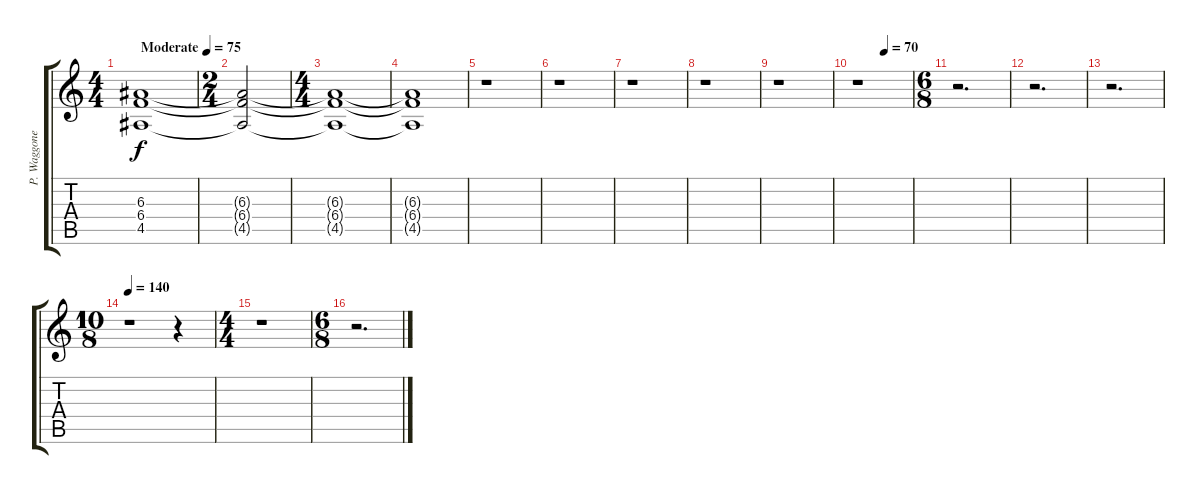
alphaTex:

\track ("P. Waggoner Gtr." "P. Waggone") {instrument distortionguitar}
\staff {score tabs}
\tuning (Db4 Ab3 E3 B2 Gb2 Db2) {hide}
\ts (4 4)
\tempo (75 "Moderate")
\clef g2
\ks c
(6.3 6.4 4.5).1{dy f instrument distortionguitar} |
\ts (2 4)
(6.3{t} 6.4{t} 4.5{t}).2{volume 0} |
\ts (4 4)
(6.3{t} 6.4{t} 4.5{t}).1 |
(6.3{t} 6.4{t} 4.5{t}).1 |
r.1 |
r.1 |
r.1 |
r.1 |
r.1 |
\tempo (70 0.5)
r.1 |
\ts (6 8)
r.2{d} |
r.2{d} |
r.2{d} |
\ts (10 8)
\tempo 140
r.1 r.4 |
\ts (4 4)
r.1 |
\ts (6 8)
r.2{d}
